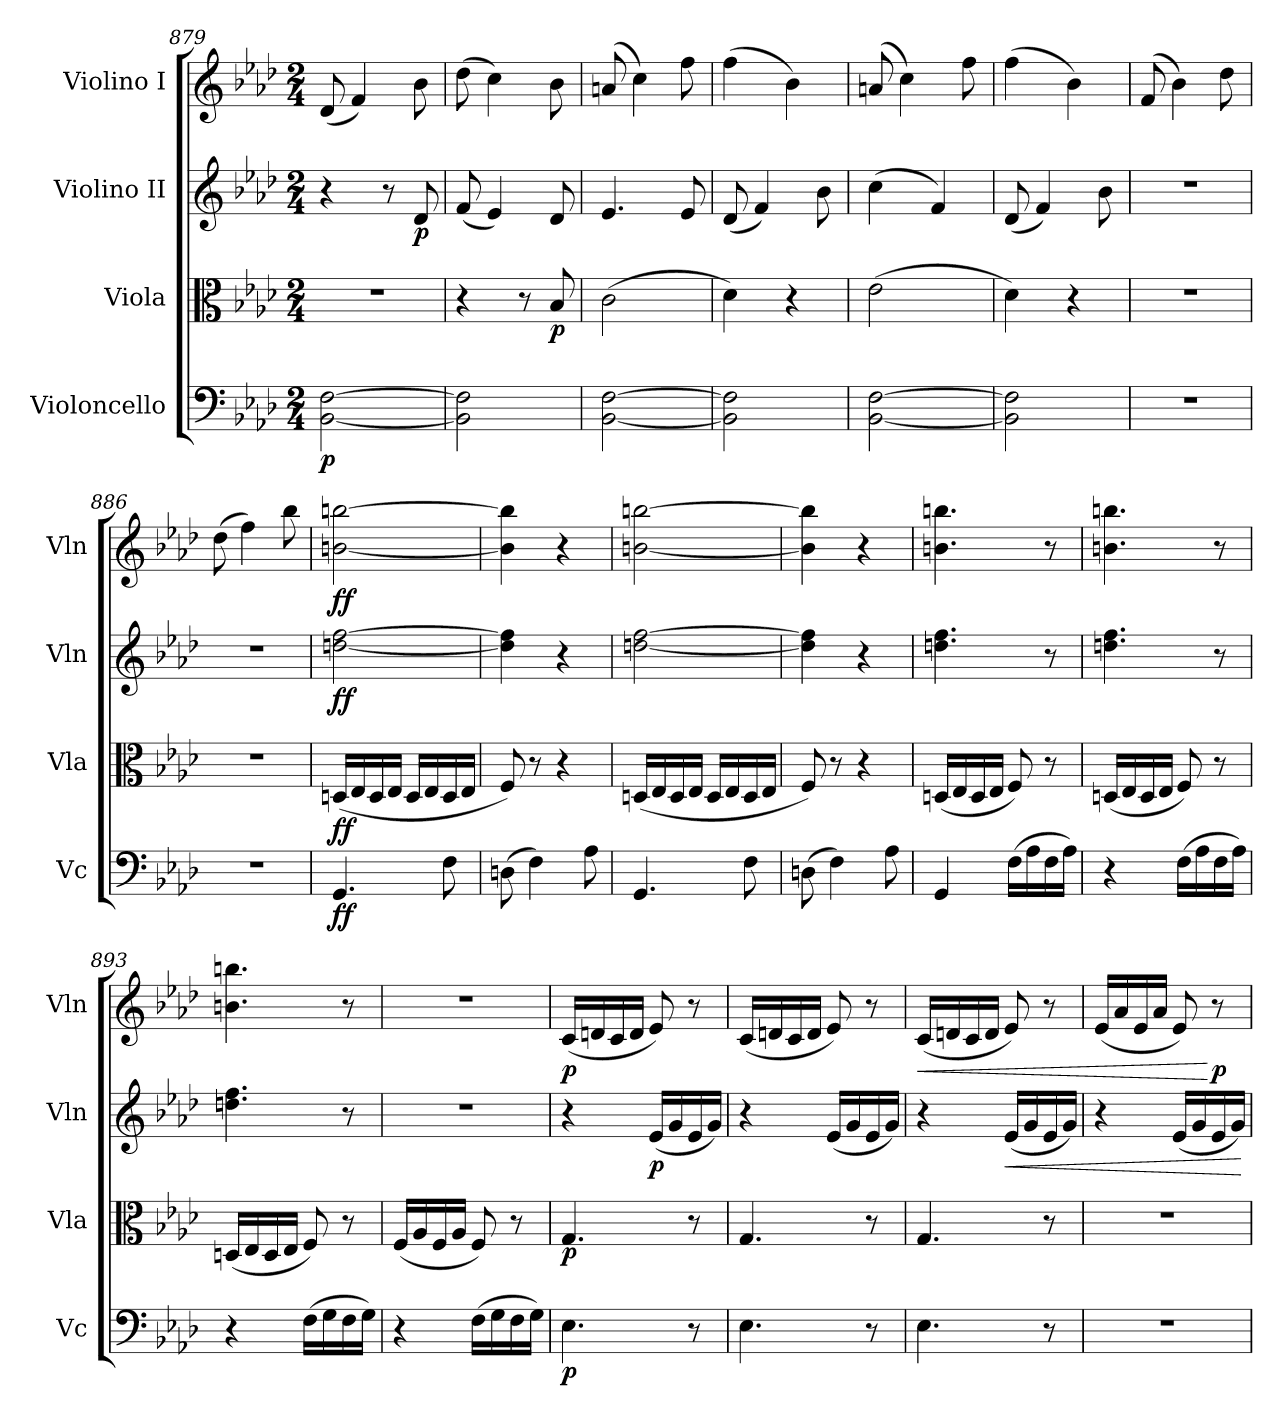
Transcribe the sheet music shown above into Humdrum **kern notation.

**kern	**dynam	**kern	**dynam	**kern	**dynam	**kern	**dynam
*part4	*part4	*part3	*part3	*part2	*part2	*part1	*part1
*staff4	*staff4	*staff3	*staff3	*staff2	*staff2	*staff1	*staff1
*I"Violoncello	*	*I"Viola	*	*I"Violino II	*	*I"Violino I	*
*I'Vc	*	*I'Vla	*	*I'Vln	*	*I'Vln	*
!!LO:LB:g=z
*clefF4	*	*clefC3	*	*clefG2	*	*clefG2	*
*k[b-e-a-d-]	*	*k[b-e-a-d-]	*	*k[b-e-a-d-]	*	*k[b-e-a-d-]	*
*M2/4	*	*M2/4	*	*M2/4	*	*M2/4	*
=879	=879	=879	=879	=879	=879	=879	=879
!	!LO:DY:b	!	!	!	!	!	!
[2BB-\ [2F\	p	2r	.	4r	.	(8d-/	.
.	.	.	.	.	.	4f/)	.
.	.	.	.	8r	.	.	.
!	!	!	!	!	!LO:DY:b	!	!
.	.	.	.	8d-/	p	8b-\	.
=880	=880	=880	=880	=880	=880	=880	=880
2BB-\] 2F\]	.	4r	.	(8f/	.	(8dd-\	.
.	.	.	.	4e-/)	.	4cc\)	.
.	.	8r	.	.	.	.	.
!	!	!	!LO:DY:b	!	!	!	!
.	.	8B-/	p	8d-/	.	8b-\	.
=881	=881	=881	=881	=881	=881	=881	=881
[2BB-\ [2F\	.	(2c\	.	4.e-/	.	(8an/	.
.	.	.	.	.	.	4cc\)	.
.	.	.	.	8e-/	.	8ff\	.
=882	=882	=882	=882	=882	=882	=882	=882
2BB-\] 2F\]	.	4d-\)	.	(8d-/	.	(4ff\	.
.	.	.	.	4f/)	.	.	.
.	.	4r	.	.	.	4b-\)	.
.	.	.	.	8b-\	.	.	.
=883	=883	=883	=883	=883	=883	=883	=883
[2BB-\ [2F\	.	(2e-\	.	(4cc\	.	(8an/	.
.	.	.	.	.	.	4cc\)	.
.	.	.	.	4f/)	.	.	.
.	.	.	.	.	.	8ff\	.
=884	=884	=884	=884	=884	=884	=884	=884
2BB-\] 2F\]	.	4d-\)	.	(8d-/	.	(4ff\	.
.	.	.	.	4f/)	.	.	.
.	.	4r	.	.	.	4b-\)	.
.	.	.	.	8b-\	.	.	.
=885	=885	=885	=885	=885	=885	=885	=885
2r	.	2r	.	2r	.	(8f/	.
.	.	.	.	.	.	4b-\)	.
.	.	.	.	.	.	8dd-\	.
=886	=886	=886	=886	=886	=886	=886	=886
2r	.	2r	.	2r	.	(8dd-\	.
.	.	.	.	.	.	4ff\)	.
.	.	.	.	.	.	8bb-\	.
=887	=887	=887	=887	=887	=887	=887	=887
!	!LO:DY:b	!	!LO:DY:b	!	!LO:DY:b	!	!LO:DY:b
4.GG/	ff	(16Dn/LL	ff	[2ddn\ [2ff\	ff	[2bn\ [2bbn\	ff
.	.	16E-/	.	.	.	.	.
.	.	16D/	.	.	.	.	.
.	.	16E-/JJ	.	.	.	.	.
.	.	16D/LL	.	.	.	.	.
.	.	16E-/	.	.	.	.	.
8F\	.	16D/	.	.	.	.	.
.	.	16E-/JJ	.	.	.	.	.
=888	=888	=888	=888	=888	=888	=888	=888
(8Dn\	.	8F/)	.	4dd\] 4ff\]	.	4b\] 4bb\]	.
4F\)	.	8r	.	.	.	.	.
.	.	4r	.	4r	.	4r	.
8A-\	.	.	.	.	.	.	.
!!LO:PB:g=z
=889	=889	=889	=889	=889	=889	=889	=889
4.GG/	.	(16Dn/LL	.	[2ddn\ [2ff\	.	[2bn\ [2bbn\	.
.	.	16E-/	.	.	.	.	.
.	.	16D/	.	.	.	.	.
.	.	16E-/JJ	.	.	.	.	.
.	.	16D/LL	.	.	.	.	.
.	.	16E-/	.	.	.	.	.
8F\	.	16D/	.	.	.	.	.
.	.	16E-/JJ	.	.	.	.	.
=890	=890	=890	=890	=890	=890	=890	=890
(8Dn\	.	8F/)	.	4dd\] 4ff\]	.	4b\] 4bb\]	.
4F\)	.	8r	.	.	.	.	.
.	.	4r	.	4r	.	4r	.
8A-\	.	.	.	.	.	.	.
=891	=891	=891	=891	=891	=891	=891	=891
4GG/	.	(16Dn/LL	.	4.ddn\ 4.ff\	.	4.bn\ 4.bbn\	.
.	.	16E-/	.	.	.	.	.
.	.	16D/	.	.	.	.	.
.	.	16E-/JJ	.	.	.	.	.
(16F\LL	.	8F/)	.	.	.	.	.
16A-\	.	.	.	.	.	.	.
16F\	.	8r	.	8r	.	8r	.
16A-\JJ)	.	.	.	.	.	.	.
=892	=892	=892	=892	=892	=892	=892	=892
4r	.	(16Dn/LL	.	4.ddn\ 4.ff\	.	4.bn\ 4.bbn\	.
.	.	16E-/	.	.	.	.	.
.	.	16D/	.	.	.	.	.
.	.	16E-/JJ	.	.	.	.	.
(16F\LL	.	8F/)	.	.	.	.	.
16A-\	.	.	.	.	.	.	.
16F\	.	8r	.	8r	.	8r	.
16A-\JJ)	.	.	.	.	.	.	.
=893	=893	=893	=893	=893	=893	=893	=893
4r	.	(16Dn/LL	.	4.ddn\ 4.ff\	.	4.bn\ 4.bbn\	.
.	.	16E-/	.	.	.	.	.
.	.	16D/	.	.	.	.	.
.	.	16E-/JJ	.	.	.	.	.
(16F\LL	.	8F/)	.	.	.	.	.
16G\	.	.	.	.	.	.	.
16F\	.	8r	.	8r	.	8r	.
16G\JJ)	.	.	.	.	.	.	.
=894	=894	=894	=894	=894	=894	=894	=894
4r	.	(16F/LL	.	2r	.	2r	.
.	.	16A-/	.	.	.	.	.
.	.	16F/	.	.	.	.	.
.	.	16A-/JJ	.	.	.	.	.
(16F\LL	.	8F/)	.	.	.	.	.
16G\	.	.	.	.	.	.	.
16F\	.	8r	.	.	.	.	.
16G\JJ)	.	.	.	.	.	.	.
=895	=895	=895	=895	=895	=895	=895	=895
!	!LO:DY:b	!	!LO:DY:b	!	!	!	!LO:DY:b
4.E-\	p	4.G/	p	4r	.	(16c/LL	p
.	.	.	.	.	.	16dn/	.
.	.	.	.	.	.	16c/	.
.	.	.	.	.	.	16d/JJ	.
!	!	!	!	!	!LO:DY:b	!	!
.	.	.	.	(16e-/LL	p	8e-/)	.
.	.	.	.	16g/	.	.	.
8r	.	8r	.	16e-/	.	8r	.
.	.	.	.	16g/JJ)	.	.	.
!!LO:LB:g=z
=896	=896	=896	=896	=896	=896	=896	=896
4.E-\	.	4.G/	.	4r	.	(16c/LL	.
.	.	.	.	.	.	16dn/	.
.	.	.	.	.	.	16c/	.
.	.	.	.	.	.	16d/JJ	.
.	.	.	.	(16e-/LL	.	8e-/)	.
.	.	.	.	16g/	.	.	.
8r	.	8r	.	16e-/	.	8r	.
.	.	.	.	16g/JJ)	.	.	.
=897	=897	=897	=897	=897	=897	=897	=897
!	!	!	!	!	!	!	!LO:HP:b
4.E-\	.	4.G/	.	4r	.	(16c/LL	<
.	.	.	.	.	.	16dn/	.
.	.	.	.	.	.	16c/	.
.	.	.	.	.	.	16d/JJ	.
!	!	!	!	!	!LO:HP:b	!	!
.	.	.	.	(16e-/LL	<	8e-/)	.
.	.	.	.	16g/	.	.	.
8r	.	8r	.	16e-/	.	8r	.
.	.	.	.	16g/JJ)	.	.	.
=898	=898	=898	=898	=898	=898	=898	=898
2r	.	2r	.	4r	.	(16e-/LL	.
.	.	.	.	.	.	16a-/	.
.	.	.	.	.	.	16e-/	.
.	.	.	.	.	.	16a-/JJ	.
.	.	.	.	(16e-/LL	.	8e-/)	.
.	.	.	.	16g/	.	.	.
!	!	!	!	!	!	!	!LO:DY:n=1:b
.	.	.	.	16e-/	.	8r	[ p
.	.	.	.	16g/JJ)	.	.	.
.	.	.	.	.	[	.	.
=	=	=	=	=	=	=	=
*-	*-	*-	*-	*-	*-	*-	*-
